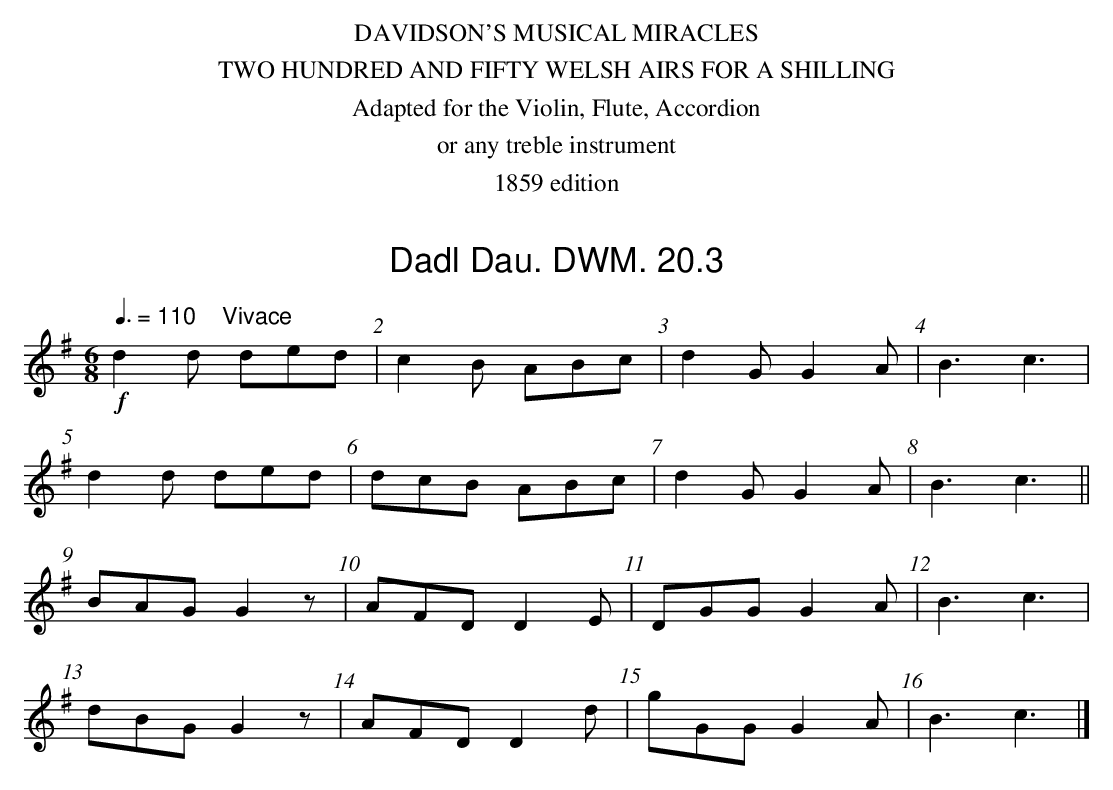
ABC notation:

X:1
T:Dadl Dau. DWM. 20.3
M:6/8
L:1/8
Q:3/8=110 "    Vivace"
K:G
!f!d2d ded|c2B ABc|d2G G2A|B3c3|
d2d ded|dcB ABc|d2G G2A|B3c3||
BAG G2z|AFD D2E|DGG G2A|B3c3|
dBG G2z|AFD D2d|gGG G2A|B3c3|]
